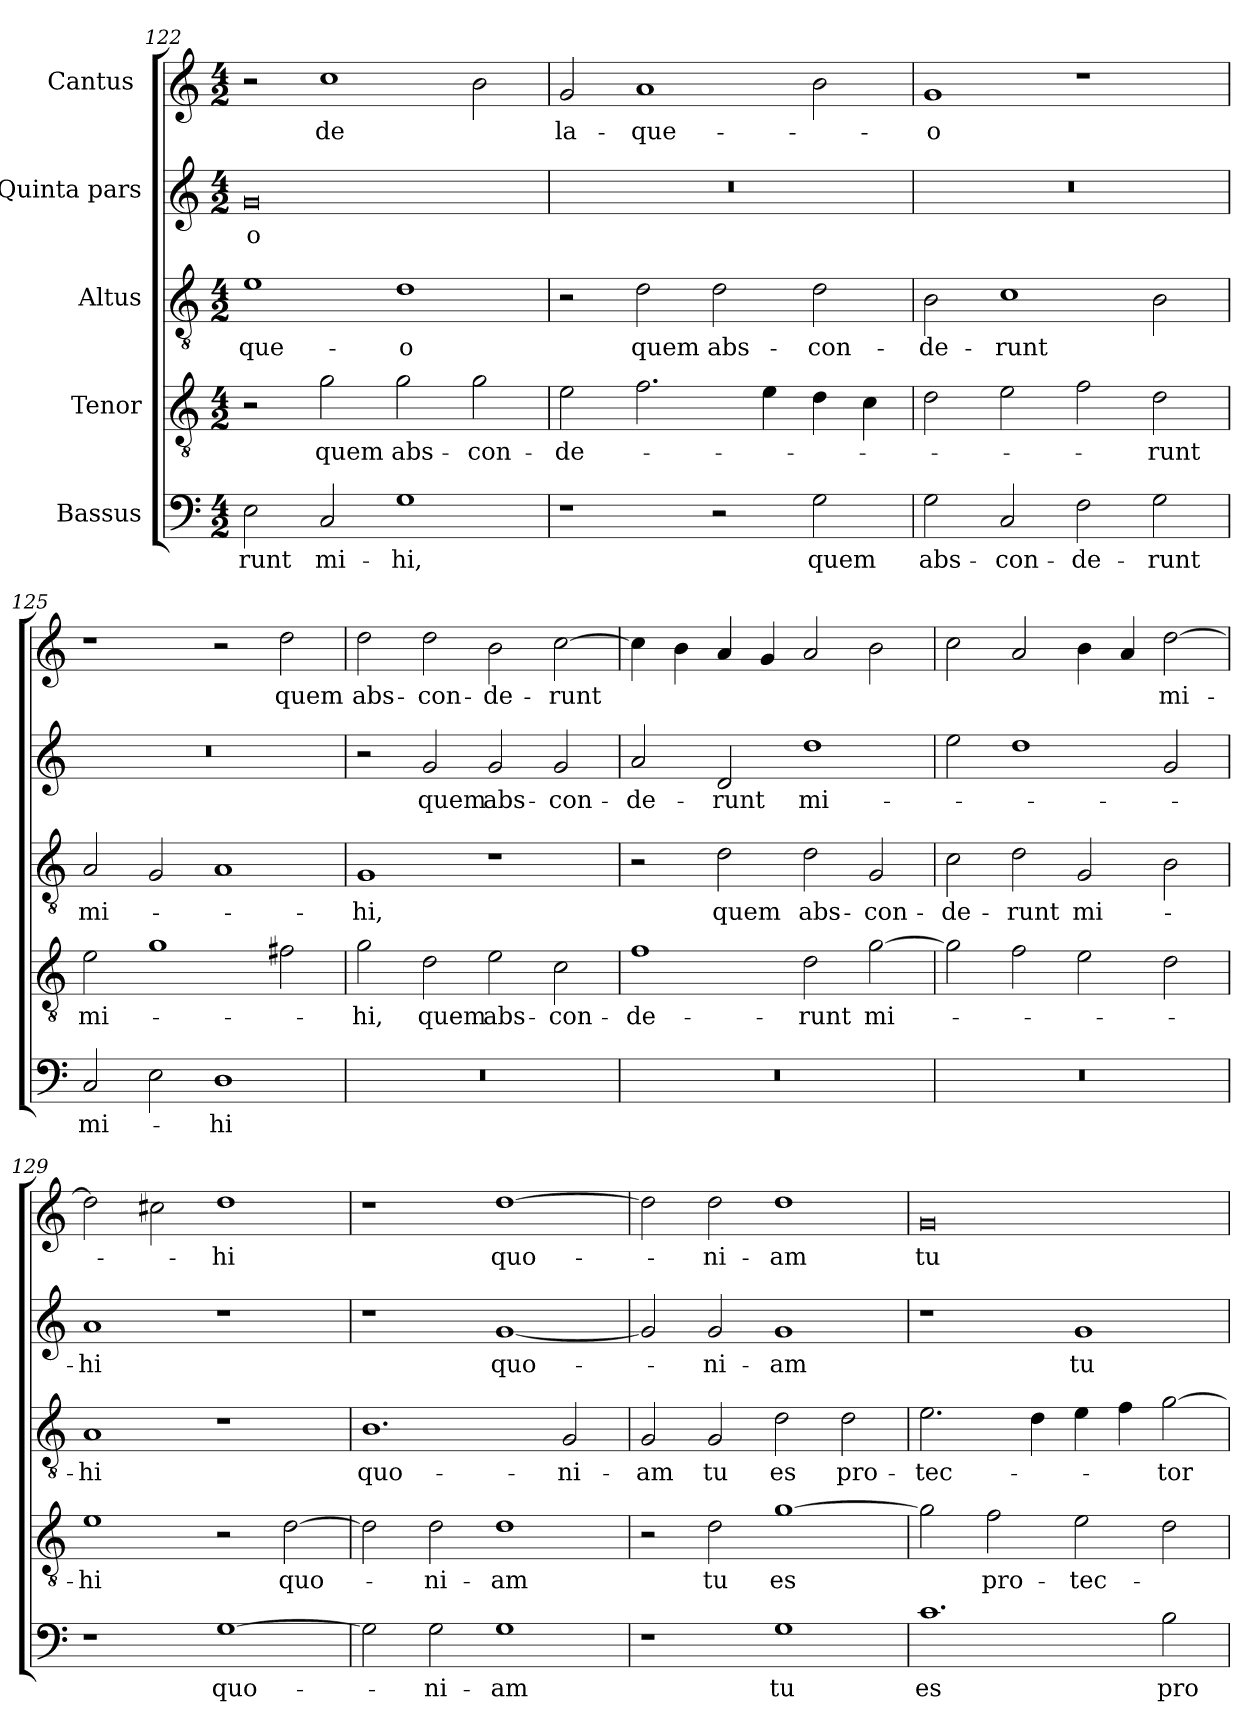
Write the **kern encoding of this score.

**kern	**text	**kern	**text	**kern	**text	**kern	**text	**kern	**text
*part5	*part5	*part4	*part4	*part3	*part3	*part2	*part2	*part1	*part1
*staff5	*staff5	*staff4	*staff4	*staff3	*staff3	*staff2	*staff2	*staff1	*staff1
*I"Bassus	*	*I"Tenor	*	*I"Altus	*	*I"Quinta pars	*	*I"Cantus 	*
*clefF4	*	*clefGv2	*	*clefGv2	*	*clefG2	*	*clefG2	*
*k[]	*	*k[]	*	*k[]	*	*k[]	*	*k[]	*
*M4/2	*	*M4/2	*	*M4/2	*	*M4/2	*	*M4/2	*
=122	=122	=122	=122	=122	=122	=122	=122	=122	=122
2E\	-runt	2r	.	1e\	-que-	0g/	-o	2r	.
2C/	mi-	2g\	quem	.	.	.	.	1cc\	de
1G\	-hi,	2g\	abs-	1d\	-o	.	.	.	.
.	.	2g\	-con-	.	.	.	.	2b\	.
=123	=123	=123	=123	=123	=123	=123	=123	=123	=123
1r	.	2e\	-de-	2r	.	0r	.	2g/	la-
.	.	2.f\	.	2d\	quem	.	.	1a/	-que-
2r	.	.	.	2d\	abs-	.	.	.	.
.	.	4e\	.	.	.	.	.	.	.
2G\	quem	4d\	.	2d\	-con-	.	.	2b\	.
.	.	4c\	.	.	.	.	.	.	.
=124	=124	=124	=124	=124	=124	=124	=124	=124	=124
2G\	abs-	2d\	.	2B\	-de-	0r	.	1g/	-o
2C/	-con-	2e\	.	1c\	-runt	.	.	.	.
2F\	-de-	2f\	.	.	.	.	.	1r	.
2G\	-runt	2d\	-runt	2B\	.	.	.	.	.
=125	=125	=125	=125	=125	=125	=125	=125	=125	=125
2C/	mi-	2e\	mi-	2A/	mi-	0r	.	1r	.
2E\	.	1g\	.	2G/	.	.	.	.	.
1D\	-hi	.	.	1A/	.	.	.	2r	.
.	.	2f#X\	.	.	.	.	.	2dd\	quem
=126	=126	=126	=126	=126	=126	=126	=126	=126	=126
0r	.	2g\	-hi,	1G/	-hi,	2r	.	2dd\	abs-
.	.	2d\	quem	.	.	2g/	quem	2dd\	-con-
.	.	2e\	abs-	1r	.	2g/	abs-	2b\	-de-
.	.	2c\	-con-	.	.	2g/	-con-	[2cc\	-runt
=127	=127	=127	=127	=127	=127	=127	=127	=127	=127
0r	.	1f\	-de-	2r	.	2a/	-de-	4cc\]	.
.	.	.	.	.	.	.	.	4b\	.
.	.	.	.	2d\	quem	2d/	-runt	4a/	.
.	.	.	.	.	.	.	.	4g/	.
.	.	2d\	-runt	2d\	abs-	1dd\	mi-	2a/	.
.	.	[2g\	mi-	2G/	-con-	.	.	2b\	.
=128	=128	=128	=128	=128	=128	=128	=128	=128	=128
0r	.	2g\]	.	2c\	-de-	2ee\	.	2cc\	.
.	.	2f\	.	2d\	-runt	1dd\	.	2a/	.
.	.	2e\	.	2G/	mi-	.	.	4b\	.
.	.	.	.	.	.	.	.	4a/	.
.	.	2d\	.	2B\	.	2g/	.	[2dd\	mi-
=129	=129	=129	=129	=129	=129	=129	=129	=129	=129
1r	.	1e\	-hi	1A/	-hi	1a/	-hi	2dd\]	.
.	.	.	.	.	.	.	.	2cc#X\	.
[1G\	quo-	2r	.	1r	.	1r	.	1dd\	-hi
.	.	[2d\	quo-	.	.	.	.	.	.
=130	=130	=130	=130	=130	=130	=130	=130	=130	=130
2G\]	.	2d\]	.	1.B\	quo-	1r	.	1r	.
2G\	-ni-	2d\	-ni-	.	.	.	.	.	.
1G\	-am	1d\	-am	.	.	[1g/	quo-	[1dd\	quo-
.	.	.	.	2G/	-ni-	.	.	.	.
=131	=131	=131	=131	=131	=131	=131	=131	=131	=131
1r	.	2r	.	2G/	-am	2g/]	.	2dd\]	.
.	.	2d\	tu	2G/	tu	2g/	-ni-	2dd\	-ni-
1G\	tu	[1g\	es	2d\	es	1g/	-am	1dd\	-am
.	.	.	.	2d\	pro-	.	.	.	.
=132	=132	=132	=132	=132	=132	=132	=132	=132	=132
1.c\	es	2g\]	.	2.e\	-tec-	1r	.	0g/	tu
.	.	2f\	pro-	.	.	.	.	.	.
.	.	.	.	4d\	.	.	.	.	.
.	.	2e\	-tec-	4e\	.	1g/	tu	.	.
.	.	.	.	4f\	.	.	.	.	.
2B\	pro-	2d\	.	[2g\	-tor	.	.	.	.
=	=	=	=	=	=	=	=	=	=
*-	*-	*-	*-	*-	*-	*-	*-	*-	*-
